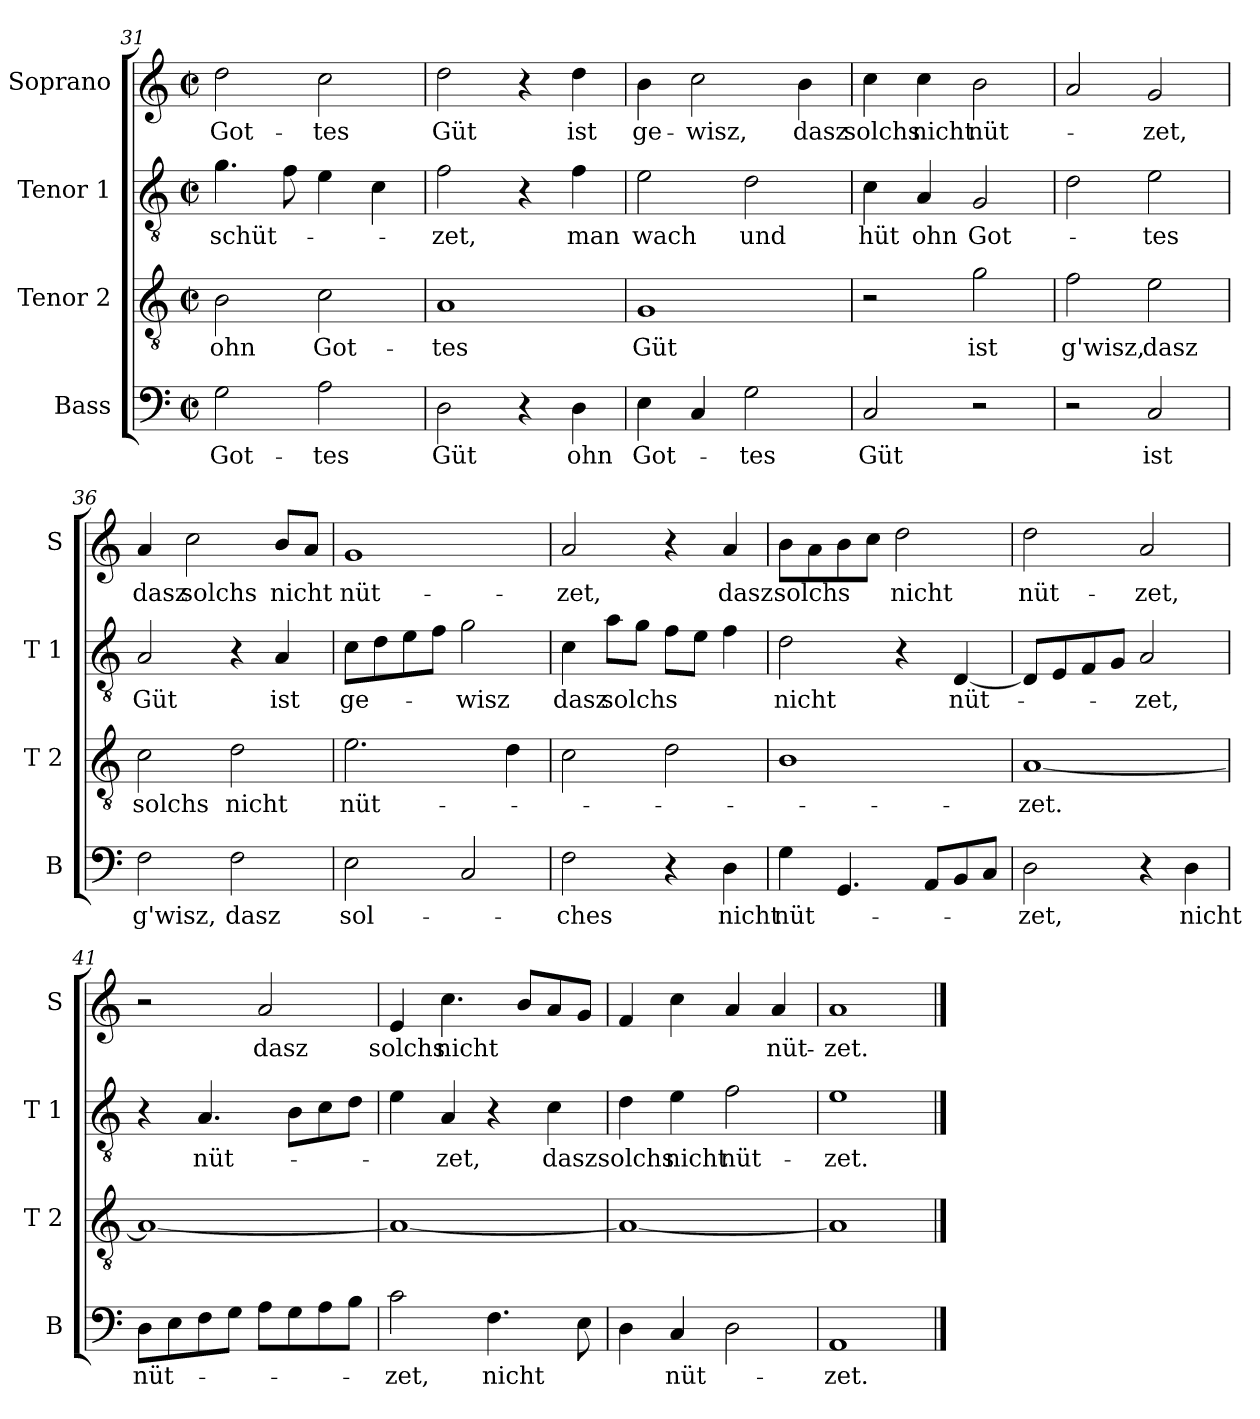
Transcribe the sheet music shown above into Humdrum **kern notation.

**kern	**text	**kern	**text	**kern	**text	**kern	**text
*part4	*part4	*part3	*part3	*part2	*part2	*part1	*part1
*staff4	*staff4	*staff3	*staff3	*staff2	*staff2	*staff1	*staff1
*I"Bass	*	*I"Tenor 2	*	*I"Tenor 1	*	*I"Soprano	*
*I'B	*	*I'T 2	*	*I'T 1	*	*I'S	*
*clefF4	*	*clefGv2	*	*clefGv2	*	*clefG2	*
*k[]	*	*k[]	*	*k[]	*	*k[]	*
*C:	*	*C:	*	*C:	*	*C:	*
*M2/2	*	*M2/2	*	*M2/2	*	*M2/2	*
*met(c|)	*	*met(c|)	*	*met(c|)	*	*met(c|)	*
=31	=31	=31	=31	=31	=31	=31	=31
!	!LO:LY:b	!	!LO:LY:b	!	!LO:LY:b	!	!LO:LY:b
2G\	Got-	2B\	ohn	4.g\	schüt-	2dd\	Got-
.	.	.	.	8f\	.	.	.
!	!LO:LY:b	!	!LO:LY:b	!	!	!	!LO:LY:b
2A\	-tes	2c\	Got-	4e\	.	2cc\	-tes
.	.	.	.	4c\	.	.	.
=32	=32	=32	=32	=32	=32	=32	=32
!	!LO:LY:b	!	!LO:LY:b	!	!LO:LY:b	!	!LO:LY:b
2D\	Güt	1A	-tes	2f\	-zet,	2dd\	Güt
4r	.	.	.	4r	.	4r	.
!	!LO:LY:b	!	!	!	!LO:LY:b	!	!LO:LY:b
4D\	ohn	.	.	4f\	man	4dd\	ist
=33	=33	=33	=33	=33	=33	=33	=33
!	!LO:LY:b	!	!LO:LY:b	!	!LO:LY:b	!	!LO:LY:b
4E\	Got-	1G	Güt	2e\	wach	4b\	ge-
!	!	!	!	!	!	!	!LO:LY:b
4C/	.	.	.	.	.	2cc\	-wisz,
!	!LO:LY:b	!	!	!	!LO:LY:b	!	!
2G\	-tes	.	.	2d\	und	.	.
!	!	!	!	!	!	!	!LO:LY:b
.	.	.	.	.	.	4b\	dasz
=34	=34	=34	=34	=34	=34	=34	=34
!	!LO:LY:b	!	!	!	!LO:LY:b	!	!LO:LY:b
2C/	Güt	2r	.	4c\	hüt	4cc\	solchs
!	!	!	!	!	!LO:LY:b	!	!LO:LY:b
.	.	.	.	4A/	ohn	4cc\	nicht
!	!	!	!LO:LY:b	!	!LO:LY:b	!	!LO:LY:b
2r	.	2g\	ist	2G/	Got-	2b\	nüt-
!!LO:LB:g=z
=35	=35	=35	=35	=35	=35	=35	=35
!	!	!	!LO:LY:b	!	!	!	!
2r	.	2f\	g'wisz,	2d\	.	2a/	.
!	!LO:LY:b	!	!LO:LY:b	!	!LO:LY:b	!	!LO:LY:b
2C/	ist	2e\	dasz	2e\	-tes	2g/	-zet,
=36	=36	=36	=36	=36	=36	=36	=36
!	!LO:LY:b	!	!LO:LY:b	!	!LO:LY:b	!	!LO:LY:b
2F\	g'wisz,	2c\	solchs	2A/	Güt	4a/	dasz
!	!	!	!	!	!	!	!LO:LY:b
.	.	.	.	.	.	2cc\	solchs
!	!LO:LY:b	!	!LO:LY:b	!	!	!	!
2F\	dasz	2d\	nicht	4r	.	.	.
!	!	!	!	!	!LO:LY:b	!	!LO:LY:b
.	.	.	.	4A/	ist	8b/L	nicht
.	.	.	.	.	.	8a/J	.
=37	=37	=37	=37	=37	=37	=37	=37
!	!LO:LY:b	!	!LO:LY:b	!	!LO:LY:b	!	!LO:LY:b
2E\	sol-	2.e\	nüt-	8c\L	ge-	1g	nüt-
.	.	.	.	8d\	.	.	.
.	.	.	.	8e\	.	.	.
.	.	.	.	8f\J	.	.	.
!	!	!	!	!	!LO:LY:b	!	!
2C/	.	.	.	2g\	-wisz	.	.
.	.	4d\	.	.	.	.	.
=38	=38	=38	=38	=38	=38	=38	=38
!	!LO:LY:b	!	!	!	!LO:LY:b	!	!LO:LY:b
2F\	-ches	2c\	.	4c\	dasz	2a/	-zet,
!	!	!	!	!	!LO:LY:b	!	!
.	.	.	.	8a\L	solchs	.	.
.	.	.	.	8g\J	.	.	.
4r	.	2d\	.	8f\L	.	4r	.
.	.	.	.	8e\J	.	.	.
!	!LO:LY:b	!	!	!	!	!	!LO:LY:b
4D\	nicht	.	.	4f\	.	4a/	dasz
=39	=39	=39	=39	=39	=39	=39	=39
!	!LO:LY:b	!	!	!	!LO:LY:b	!	!LO:LY:b
4G\	nüt-	1B	.	2d\	nicht	8b\L	solchs
.	.	.	.	.	.	8a\	.
4.GG/	.	.	.	.	.	8b\	.
.	.	.	.	.	.	8cc\J	.
!	!	!	!	!	!	!	!LO:LY:b
.	.	.	.	4r	.	2dd\	nicht
8AA/L	.	.	.	.	.	.	.
!	!	!	!	!	!LO:LY:b	!	!
8BB/	.	.	.	[4D/	nüt-	.	.
8C/J	.	.	.	.	.	.	.
!!LO:LB:g=z
=40	=40	=40	=40	=40	=40	=40	=40
!	!LO:LY:b	!	!LO:LY:b	!	!	!	!LO:LY:b
2D\	-zet,	[1A	-zet.	8D/L]	.	2dd\	nüt-
.	.	.	.	8E/	.	.	.
.	.	.	.	8F/	.	.	.
.	.	.	.	8G/J	.	.	.
!	!	!	!	!	!LO:LY:b	!	!LO:LY:b
4r	.	.	.	2A/	-zet,	2a/	-zet,
!	!LO:LY:b	!	!	!	!	!	!
4D\	nicht	.	.	.	.	.	.
=41	=41	=41	=41	=41	=41	=41	=41
!	!LO:LY:b	!	!	!	!	!	!
8D\L	nüt-	1A_	.	4r	.	2r	.
8E\	.	.	.	.	.	.	.
!	!	!	!	!	!LO:LY:b	!	!
8F\	.	.	.	4.A/	nüt-	.	.
8G\J	.	.	.	.	.	.	.
!	!	!	!	!	!	!	!LO:LY:b
8A\L	.	.	.	.	.	2a/	dasz
8G\	.	.	.	8B\L	.	.	.
8A\	.	.	.	8c\	.	.	.
8B\J	.	.	.	8d\J	.	.	.
=42	=42	=42	=42	=42	=42	=42	=42
!	!LO:LY:b	!	!	!	!	!	!LO:LY:b
2c\	-zet,	1A_	.	4e\	.	4e/	solchs
!	!	!	!	!	!LO:LY:b	!	!LO:LY:b
.	.	.	.	4A/	-zet,	4.cc\	nicht
!	!LO:LY:b	!	!	!	!	!	!
4.F\	nicht	.	.	4r	.	.	.
.	.	.	.	.	.	8b/L	.
!	!	!	!	!	!LO:LY:b	!	!
.	.	.	.	4c\	dasz	8a/	.
8E\	.	.	.	.	.	8g/J	.
=43	=43	=43	=43	=43	=43	=43	=43
!	!	!	!	!	!LO:LY:b	!	!
4D\	.	1A_	.	4d\	solchs	4f/	.
!	!LO:LY:b	!	!	!	!LO:LY:b	!	!
4C/	nüt-	.	.	4e\	nicht	4cc\	.
!	!	!	!	!	!LO:LY:b	!	!
2D\	.	.	.	2f\	nüt-	4a/	.
!	!	!	!	!	!	!	!LO:LY:b
.	.	.	.	.	.	4a/	nüt-
=44	=44	=44	=44	=44	=44	=44	=44
!	!LO:LY:b	!	!	!	!LO:LY:b	!	!LO:LY:b
1AA	-zet.	1A]	.	1e	-zet.	1a	-zet.
==	==	==	==	==	==	==	==
*-	*-	*-	*-	*-	*-	*-	*-
